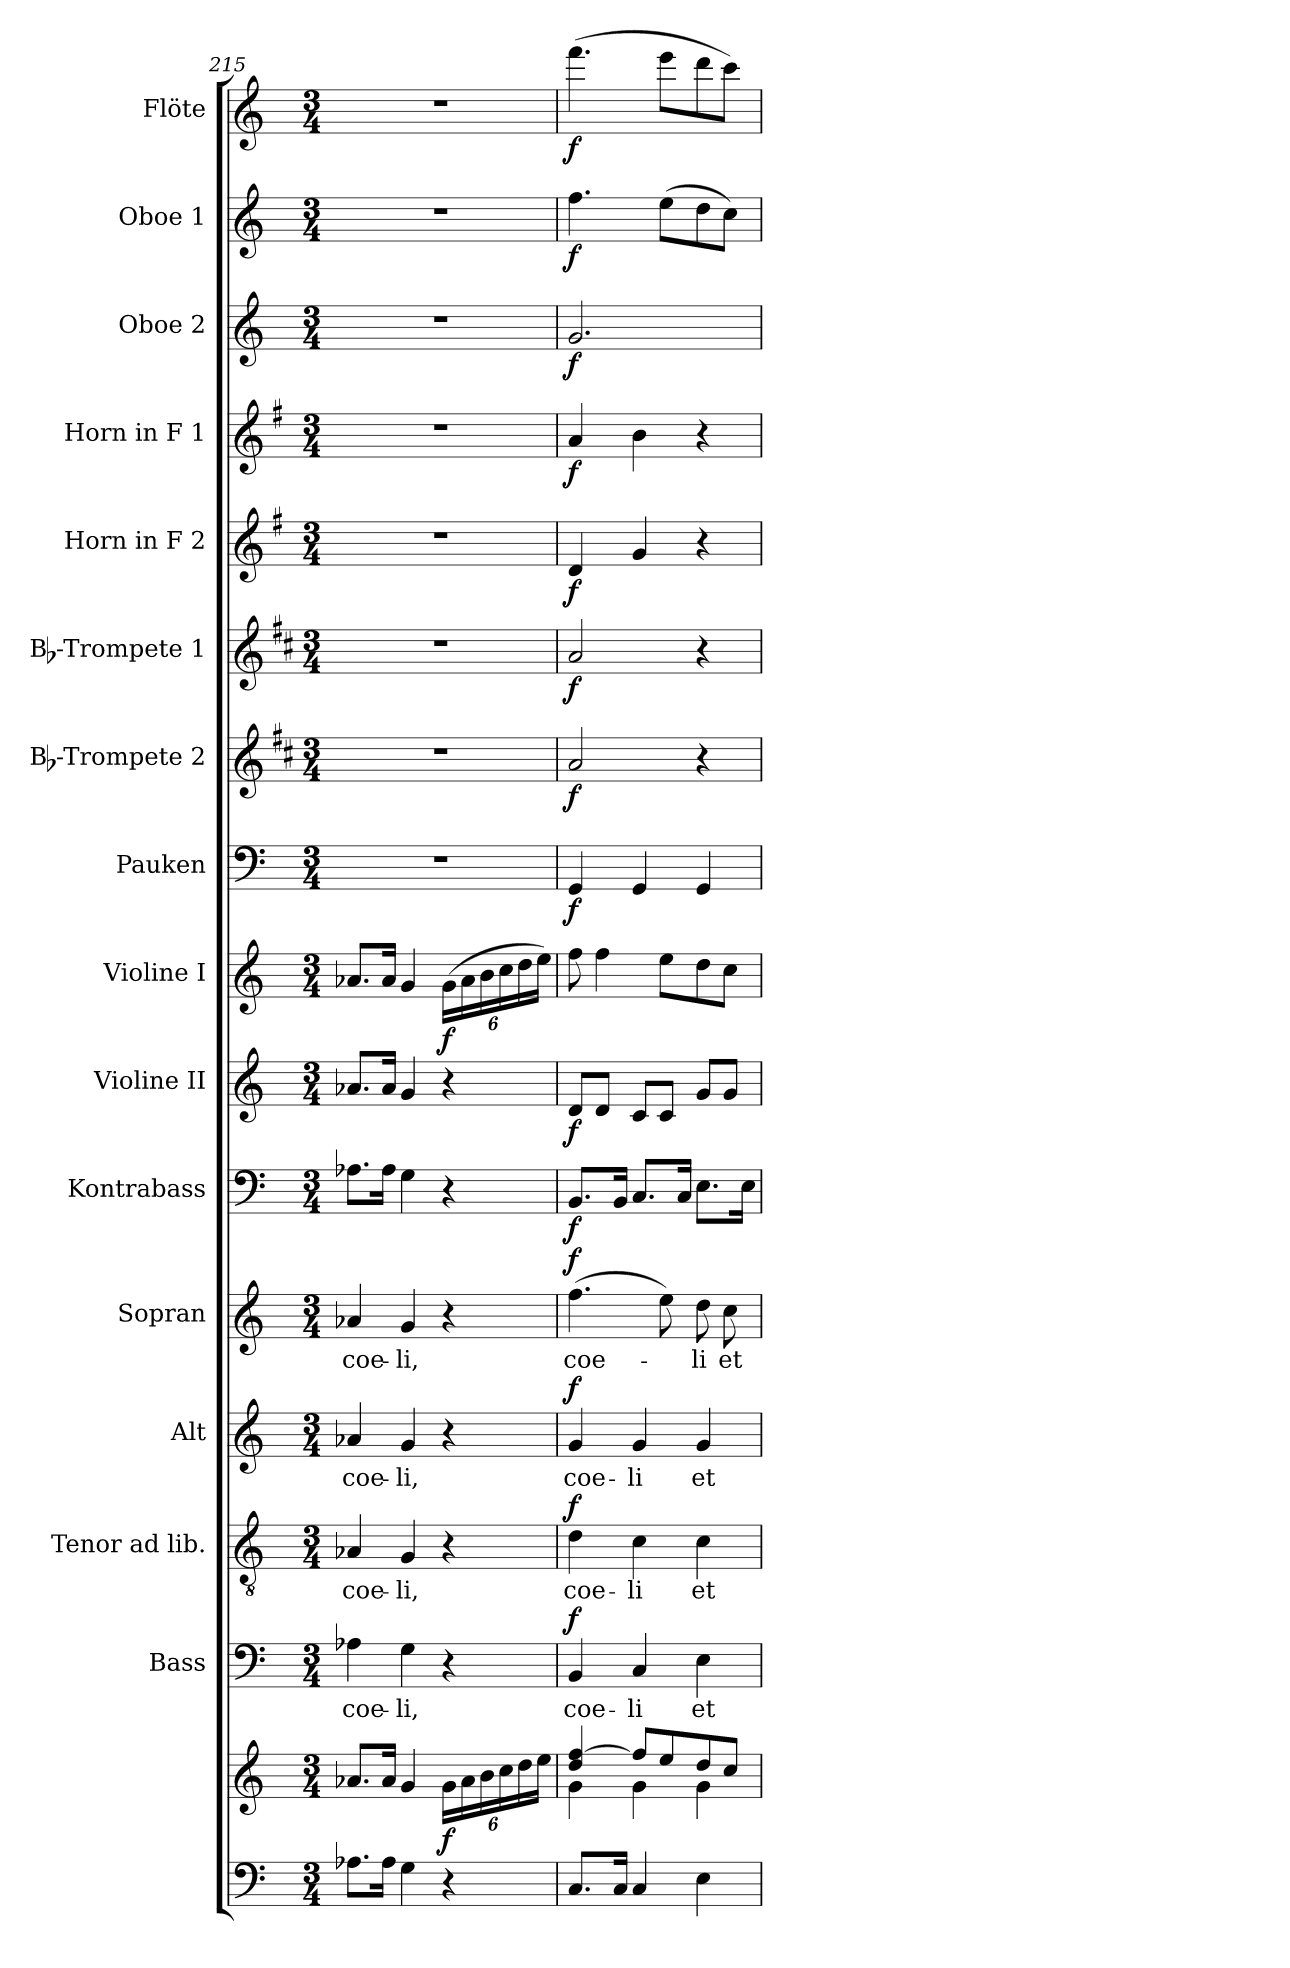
**kern	**kern	**dynam	**kern	**text	**dynam	**kern	**text	**dynam	**kern	**text	**dynam	**kern	**text	**dynam	**kern	**dynam	**kern	**dynam	**kern	**dynam	**kern	**dynam	**kern	**dynam	**kern	**dynam	**kern	**dynam	**kern	**dynam	**kern	**dynam	**kern	**dynam	**kern	**dynam
*part16	*part16	*part16	*part15	*part15	*part15	*part14	*part14	*part14	*part13	*part13	*part13	*part12	*part12	*part12	*part11	*part11	*part10	*part10	*part9	*part9	*part8	*part8	*part7	*part7	*part6	*part6	*part5	*part5	*part4	*part4	*part3	*part3	*part2	*part2	*part1	*part1
*staff17	*staff16	*staff16/17	*staff15	*staff15	*staff15	*staff14	*staff14	*staff14	*staff13	*staff13	*staff13	*staff12	*staff12	*staff12	*staff11	*staff11	*staff10	*staff10	*staff9	*staff9	*staff8	*staff8	*staff7	*staff7	*staff6	*staff6	*staff5	*staff5	*staff4	*staff4	*staff3	*staff3	*staff2	*staff2	*staff1	*staff1
*	*	*	*I"Bass	*	*	*I"Tenor ad lib.	*	*	*I"Alt	*	*	*I"Sopran	*	*	*I"Kontrabass	*	*I"Violine II	*	*I"Violine I	*	*I"Pauken	*	*I"Bb-Trompete 2	*	*I"Bb-Trompete 1	*	*I"Horn in F 2	*	*I"Horn in F 1	*	*I"Oboe 2	*	*I"Oboe 1	*	*I"Flöte	*
*	*	*	*I'B.	*	*	*I'T.	*	*	*I'A.	*	*	*I'S.	*	*	*I'Kb.	*	*I'Vl. II	*	*I'Vl. I	*	*I'Pk.	*	*I'Bb Trp. 2	*	*I'Bb Trp. 1	*	*	*	*	*	*I'Ob. 2	*	*I'Ob. 1	*	*I'Fl.	*
*clefF4	*clefG2	*	*clefF4	*	*	*clefGv2	*	*	*clefG2	*	*	*clefG2	*	*	*clefF4	*	*clefG2	*	*clefG2	*	*clefF4	*	*clefG2	*	*clefG2	*	*clefG2	*	*clefG2	*	*clefG2	*	*clefG2	*	*clefG2	*
*	*	*	*	*	*	*	*	*	*	*	*	*	*	*	*ITrd7c12	*	*	*	*	*	*	*	*ITrd1c2	*	*ITrd1c2	*	*ITrd4c7	*	*ITrd4c7	*	*	*	*	*	*	*
*k[]	*k[]	*	*k[]	*	*	*k[]	*	*	*k[]	*	*	*k[]	*	*	*k[]	*	*k[]	*	*k[]	*	*k[]	*	*k[]	*	*k[]	*	*k[]	*	*k[]	*	*k[]	*	*k[]	*	*k[]	*
*C:	*C:	*	*C:	*	*	*C:	*	*	*C:	*	*	*C:	*	*	*C:	*	*C:	*	*C:	*	*C:	*	*C:	*	*C:	*	*C:	*	*C:	*	*C:	*	*C:	*	*C:	*
*M3/4	*M3/4	*	*M3/4	*	*	*M3/4	*	*	*M3/4	*	*	*M3/4	*	*	*M3/4	*	*M3/4	*	*M3/4	*	*M3/4	*	*M3/4	*	*M3/4	*	*M3/4	*	*M3/4	*	*M3/4	*	*M3/4	*	*M3/4	*
=215	=215	=215	=215	=215	=215	=215	=215	=215	=215	=215	=215	=215	=215	=215	=215	=215	=215	=215	=215	=215	=215	=215	=215	=215	=215	=215	=215	=215	=215	=215	=215	=215	=215	=215	=215	=215
!	!	!	!	!LO:LY:b	!	!	!LO:LY:b	!	!	!LO:LY:b	!	!	!LO:LY:b	!	!	!	!	!	!	!	!	!	!	!	!	!	!	!	!	!	!	!	!	!	!	!
8.A-X\L	8.a-X/L	.	4A-X\	coe-	.	4A-X/	coe-	.	4a-X/	coe-	.	4a-X/	coe-	.	8.AA-X\L	.	8.a-X/L	.	8.a-X/L	.	2.r	.	2.r	.	2.r	.	2.r	.	2.r	.	2.r	.	2.r	.	2.r	.
16A-\Jk	16a-/Jk	.	.	.	.	.	.	.	.	.	.	.	.	.	16AA-\Jk	.	16a-/Jk	.	16a-/Jk	.	.	.	.	.	.	.	.	.	.	.	.	.	.	.	.	.
!	!	!	!	!LO:LY:b	!	!	!LO:LY:b	!	!	!LO:LY:b	!	!	!LO:LY:b	!	!	!	!	!	!	!	!	!	!	!	!	!	!	!	!	!	!	!	!	!	!	!
4G\	4g/	.	4G\	-li,	.	4G/	-li,	.	4g/	-li,	.	4g/	-li,	.	4GG\	.	4g/	.	4g/	.	.	.	.	.	.	.	.	.	.	.	.	.	.	.	.	.
!	!	!LO:DY:b	!	!	!	!	!	!	!	!	!	!	!	!	!	!	!	!	!	!LO:DY:b	!	!	!	!	!	!	!	!	!	!	!	!	!	!	!	!
4r	24g\LL	f	4r	.	.	4r	.	.	4r	.	.	4r	.	.	4r	.	4r	.	(>24g\LL	f	.	.	.	.	.	.	.	.	.	.	.	.	.	.	.	.
.	24a-\	.	.	.	.	.	.	.	.	.	.	.	.	.	.	.	.	.	24a-\	.	.	.	.	.	.	.	.	.	.	.	.	.	.	.	.	.
.	24b\	.	.	.	.	.	.	.	.	.	.	.	.	.	.	.	.	.	24b\	.	.	.	.	.	.	.	.	.	.	.	.	.	.	.	.	.
.	24cc\	.	.	.	.	.	.	.	.	.	.	.	.	.	.	.	.	.	24cc\	.	.	.	.	.	.	.	.	.	.	.	.	.	.	.	.	.
.	24dd\	.	.	.	.	.	.	.	.	.	.	.	.	.	.	.	.	.	24dd\	.	.	.	.	.	.	.	.	.	.	.	.	.	.	.	.	.
.	24ee\JJ	.	.	.	.	.	.	.	.	.	.	.	.	.	.	.	.	.	24ee\JJ)	.	.	.	.	.	.	.	.	.	.	.	.	.	.	.	.	.
=216	=216	=216	=216	=216	=216	=216	=216	=216	=216	=216	=216	=216	=216	=216	=216	=216	=216	=216	=216	=216	=216	=216	=216	=216	=216	=216	=216	=216	=216	=216	=216	=216	=216	=216	=216	=216
*	*^	*	*	*	*	*	*	*	*	*	*	*	*	*	*	*	*	*	*	*	*	*	*	*	*	*	*	*	*	*	*	*	*	*	*	*
!	!	!	!	!	!LO:LY:b	!LO:DY:a	!	!LO:LY:b	!LO:DY:a	!	!LO:LY:b	!LO:DY:a	!	!LO:LY:b	!LO:DY:a	!	!LO:DY:b	!	!LO:DY:b	!	!	!	!LO:DY:b	!	!LO:DY:b	!	!LO:DY:b	!	!LO:DY:b	!	!LO:DY:b	!	!LO:DY:b	!	!LO:DY:b	!	!LO:DY:b
8.C/L	4dd/ [>4ff/	4g\	.	4BB/	coe-	f	4d\	coe-	f	4g/	coe-	f	(>4.ff\	coe-	f	8.BBB/L	f	8d/L	f	8ff\	.	4GG/	f	2g/	f	2g/	f	4G/	f	4d/	f	2.g/	f	4.ff\	f	(>4.fff\	f
.	.	.	.	.	.	.	.	.	.	.	.	.	.	.	.	.	.	8d/J	.	4ff\	.	.	.	.	.	.	.	.	.	.	.	.	.	.	.	.	.
16C/Jk	.	.	.	.	.	.	.	.	.	.	.	.	.	.	.	16BBB/Jk	.	.	.	.	.	.	.	.	.	.	.	.	.	.	.	.	.	.	.	.	.
!	!	!	!	!	!LO:LY:b	!	!	!LO:LY:b	!	!	!LO:LY:b	!	!	!	!	!	!	!	!	!	!	!	!	!	!	!	!	!	!	!	!	!	!	!	!	!	!
4C/	8ff/L]	4g\	.	4C/	-li	.	4c\	-li	.	4g/	-li	.	.	.	.	8.CC/L	.	8c/L	.	.	.	4GG/	.	.	.	.	.	4c/	.	4e\	.	.	.	.	.	.	.
.	8ee/	.	.	.	.	.	.	.	.	.	.	.	8ee\)	.	.	.	.	8c/J	.	8ee\L	.	.	.	.	.	.	.	.	.	.	.	.	.	(>8ee\L	.	8eee\L	.
.	.	.	.	.	.	.	.	.	.	.	.	.	.	.	.	16CC/Jk	.	.	.	.	.	.	.	.	.	.	.	.	.	.	.	.	.	.	.	.	.
!	!	!	!	!	!LO:LY:b	!	!	!LO:LY:b	!	!	!LO:LY:b	!	!	!LO:LY:b	!	!	!	!	!	!	!	!	!	!	!	!	!	!	!	!	!	!	!	!	!	!	!
4E\	8dd/	4g\	.	4E\	et	.	4c\	et	.	4g/	et	.	8dd\	-li	.	8.EE\L	.	8g/L	.	8dd\	.	4GG/	.	4r	.	4r	.	4r	.	4r	.	.	.	8dd\	.	8ddd\	.
!	!	!	!	!	!	!	!	!	!	!	!	!	!	!LO:LY:b	!	!	!	!	!	!	!	!	!	!	!	!	!	!	!	!	!	!	!	!	!	!	!
.	8cc/J	.	.	.	.	.	.	.	.	.	.	.	8cc\	et	.	.	.	8g/J	.	8cc\J	.	.	.	.	.	.	.	.	.	.	.	.	.	8cc\J)	.	8ccc\J)	.
.	.	.	.	.	.	.	.	.	.	.	.	.	.	.	.	16EE\Jk	.	.	.	.	.	.	.	.	.	.	.	.	.	.	.	.	.	.	.	.	.
*	*v	*v	*	*	*	*	*	*	*	*	*	*	*	*	*	*	*	*	*	*	*	*	*	*	*	*	*	*	*	*	*	*	*	*	*	*	*
=	=	=	=	=	=	=	=	=	=	=	=	=	=	=	=	=	=	=	=	=	=	=	=	=	=	=	=	=	=	=	=	=	=	=	=	=
*-	*-	*-	*-	*-	*-	*-	*-	*-	*-	*-	*-	*-	*-	*-	*-	*-	*-	*-	*-	*-	*-	*-	*-	*-	*-	*-	*-	*-	*-	*-	*-	*-	*-	*-	*-	*-
